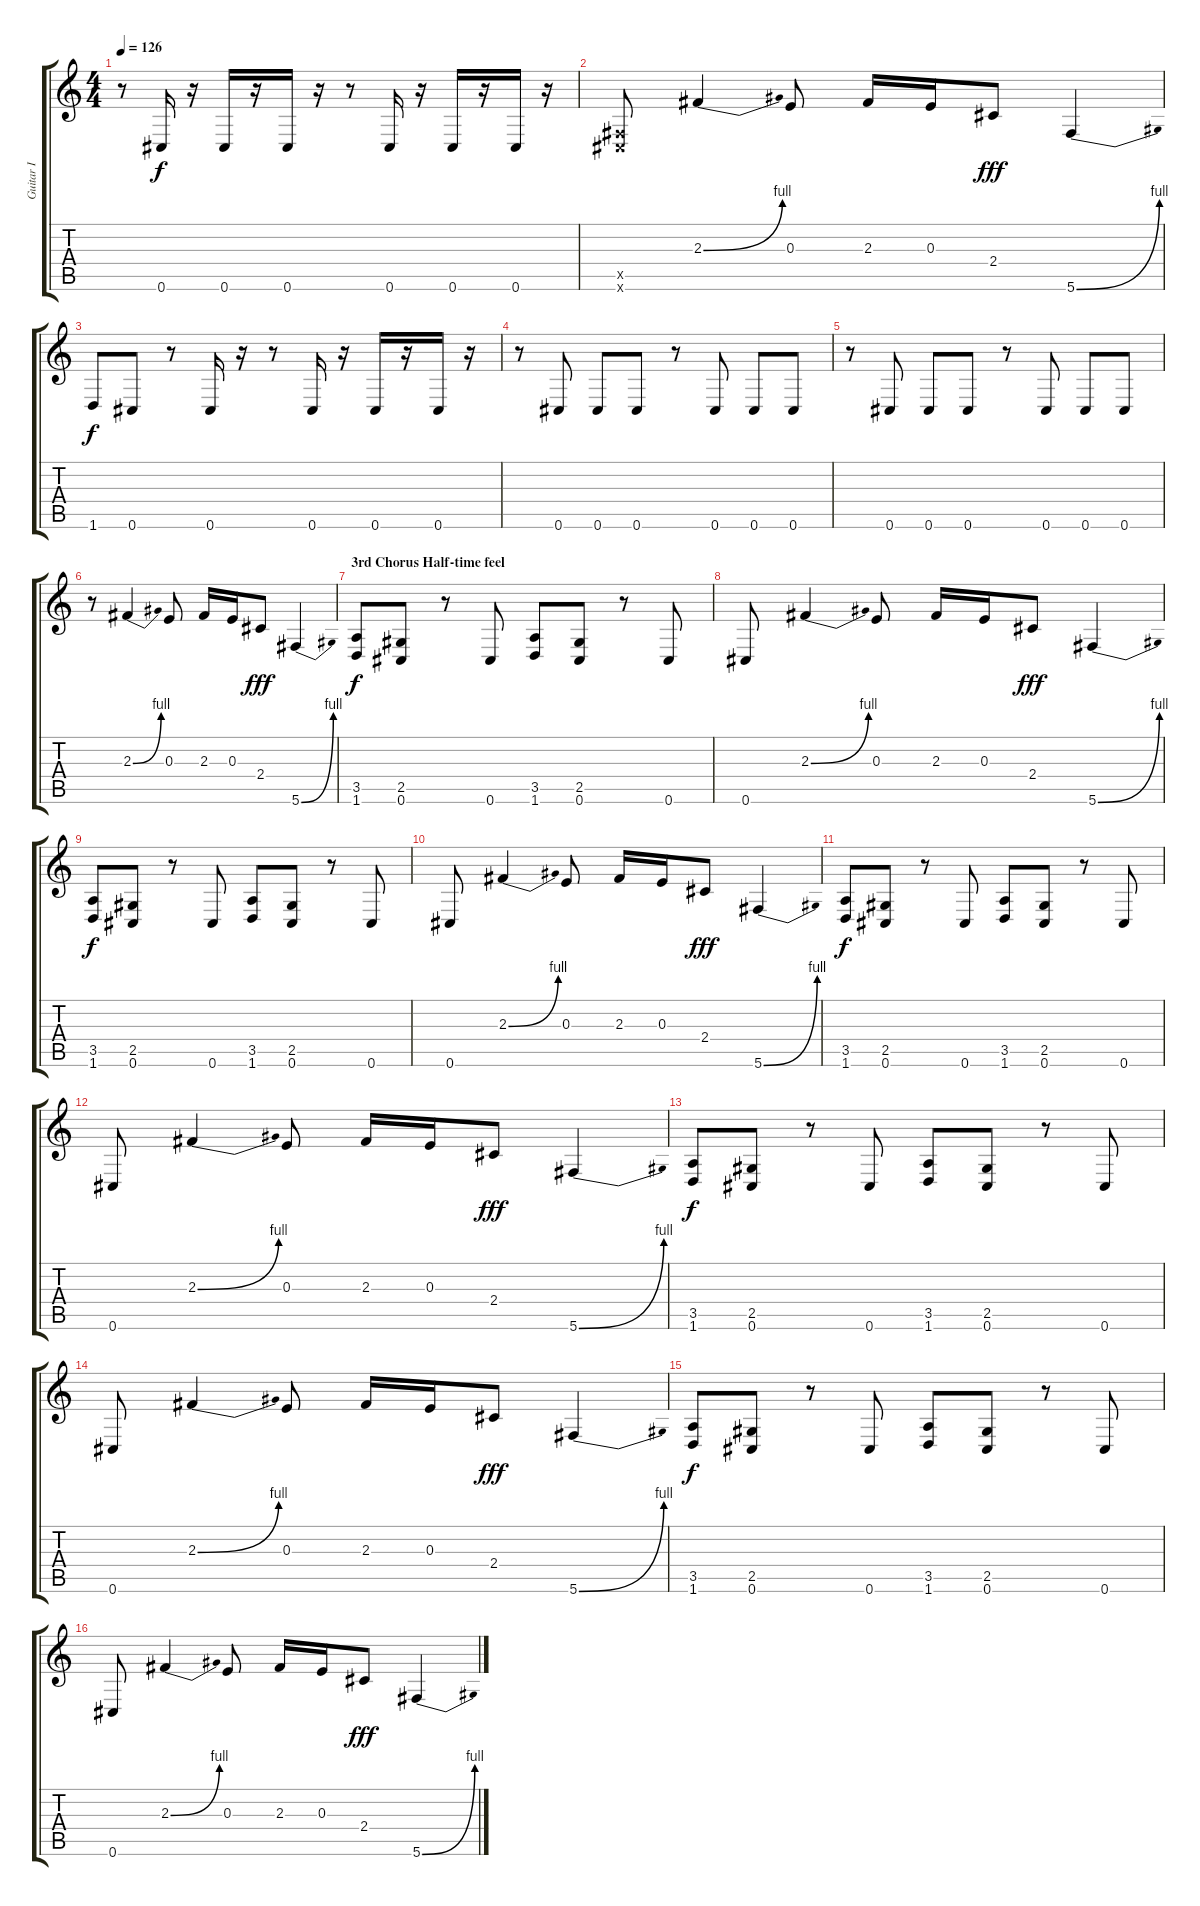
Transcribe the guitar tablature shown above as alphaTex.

\track ("Guitar I" "Guitar I") {instrument distortionguitar}
\staff {score tabs}
\tuning (Db4 Ab3 E3 B2 Gb2 Db2) {hide}
\ts (4 4)
\tempo 126
\clef g2
\ks c
r.8{dy f} 0.6.16 r.16 0.6.16 r.16 0.6.16 r.16 r.8 0.6.16 r.16 0.6.16 r.16 0.6.16 r.16 |
(0.5{x} 0.6{x}).8 2.3{be (bend 0 0 60 4)}.4 0.3.8 2.3.16 0.3.16 2.4.8{dy fff} 5.6{be (bend 0 0 60 4)}.4 |
1.6.8{dy f} 0.6.8 r.8 0.6.16 r.16 r.8 0.6.16 r.16 0.6.16 r.16 0.6.16 r.16 |
r.8 0.6.8 0.6.8 0.6.8 r.8 0.6.8 0.6.8 0.6.8 |
r.8 0.6.8 0.6.8 0.6.8 r.8 0.6.8 0.6.8 0.6.8 |
r.8 2.3{be (bend 0 0 60 4)}.4 0.3.8 2.3.16 0.3.16 2.4.8{dy fff} 5.6{be (bend 0 0 60 4)}.4 |
\section ("" "3rd Chorus Half-time feel")
(3.5 1.6).8{dy f} (2.5 0.6).8 r.8 0.6.8 (3.5 1.6).8 (2.5 0.6).8 r.8 0.6.8 |
0.6.8 2.3{be (bend 0 0 60 4)}.4 0.3.8 2.3.16 0.3.16 2.4.8{dy fff} 5.6{be (bend 0 0 60 4)}.4 |
(3.5 1.6).8{dy f} (2.5 0.6).8 r.8 0.6.8 (3.5 1.6).8 (2.5 0.6).8 r.8 0.6.8 |
0.6.8 2.3{be (bend 0 0 60 4)}.4 0.3.8 2.3.16 0.3.16 2.4.8{dy fff} 5.6{be (bend 0 0 60 4)}.4 |
(3.5 1.6).8{dy f} (2.5 0.6).8 r.8 0.6.8 (3.5 1.6).8 (2.5 0.6).8 r.8 0.6.8 |
0.6.8 2.3{be (bend 0 0 60 4)}.4 0.3.8 2.3.16 0.3.16 2.4.8{dy fff} 5.6{be (bend 0 0 60 4)}.4 |
(3.5 1.6).8{dy f} (2.5 0.6).8 r.8 0.6.8 (3.5 1.6).8 (2.5 0.6).8 r.8 0.6.8 |
0.6.8 2.3{be (bend 0 0 60 4)}.4 0.3.8 2.3.16 0.3.16 2.4.8{dy fff} 5.6{be (bend 0 0 60 4)}.4 |
(3.5 1.6).8{dy f} (2.5 0.6).8 r.8 0.6.8 (3.5 1.6).8 (2.5 0.6).8 r.8 0.6.8 |
0.6.8 2.3{be (bend 0 0 60 4)}.4 0.3.8 2.3.16 0.3.16 2.4.8{dy fff} 5.6{be (bend 0 0 60 4)}.4
